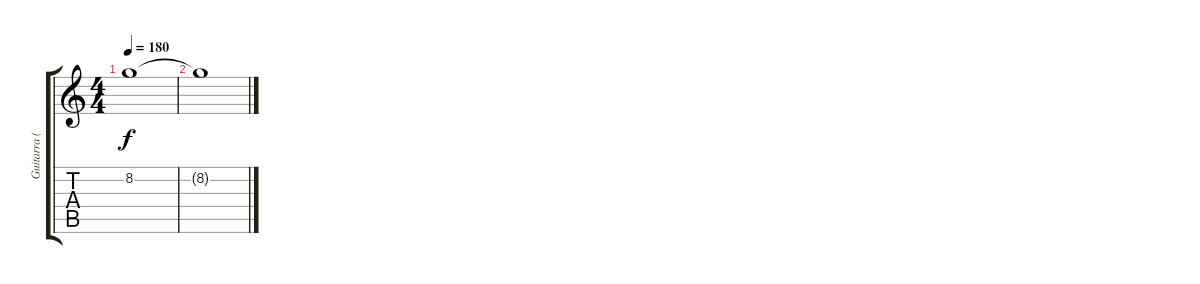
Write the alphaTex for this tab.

\track ("Guitarra (Solo)" "Guitarra (") {instrument distortionguitar}
\staff {score tabs}
\tuning (E4 B3 G3 D3 A2 E2) {hide}
\ts (4 4)
\tempo 180
\clef g2
\ks c
8.2{t}.1{dy f} |
8.2{t}.1
